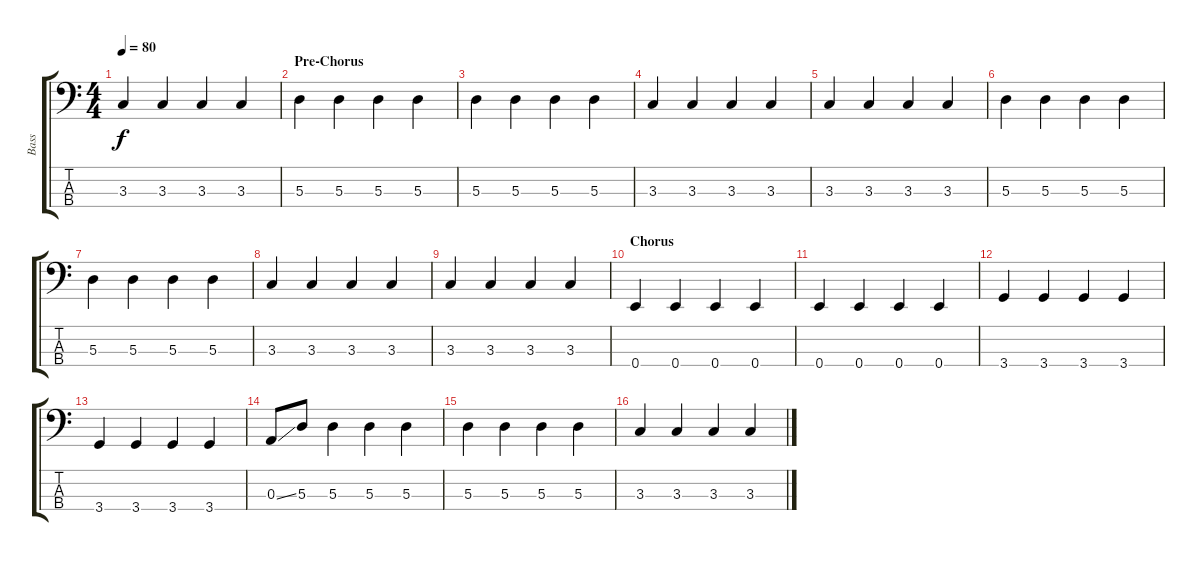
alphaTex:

\track ("Bass" "Bass") {instrument fretlessbass}
\staff {score tabs}
\tuning (G2 D2 A1 E1) {hide}
\ts (4 4)
\tempo 80
\clef f4
\ks c
3.3.4{dy f} 3.3.4 3.3.4 3.3.4 |
\section ("" "Pre-Chorus")
5.3.4 5.3.4 5.3.4 5.3.4 |
5.3.4 5.3.4 5.3.4 5.3.4 |
3.3.4 3.3.4 3.3.4 3.3.4 |
3.3.4 3.3.4 3.3.4 3.3.4 |
5.3.4 5.3.4 5.3.4 5.3.4 |
5.3.4 5.3.4 5.3.4 5.3.4 |
3.3.4 3.3.4 3.3.4 3.3.4 |
3.3.4 3.3.4 3.3.4 3.3.4 |
\section ("" "Chorus")
0.4.4 0.4.4 0.4.4 0.4.4 |
0.4.4 0.4.4 0.4.4 0.4.4 |
3.4.4 3.4.4 3.4.4 3.4.4 |
3.4.4 3.4.4 3.4.4 3.4.4 |
0.3{ss}.8 5.3.8 5.3.4 5.3.4 5.3.4 |
5.3.4 5.3.4 5.3.4 5.3.4 |
3.3.4 3.3.4 3.3.4 3.3.4
